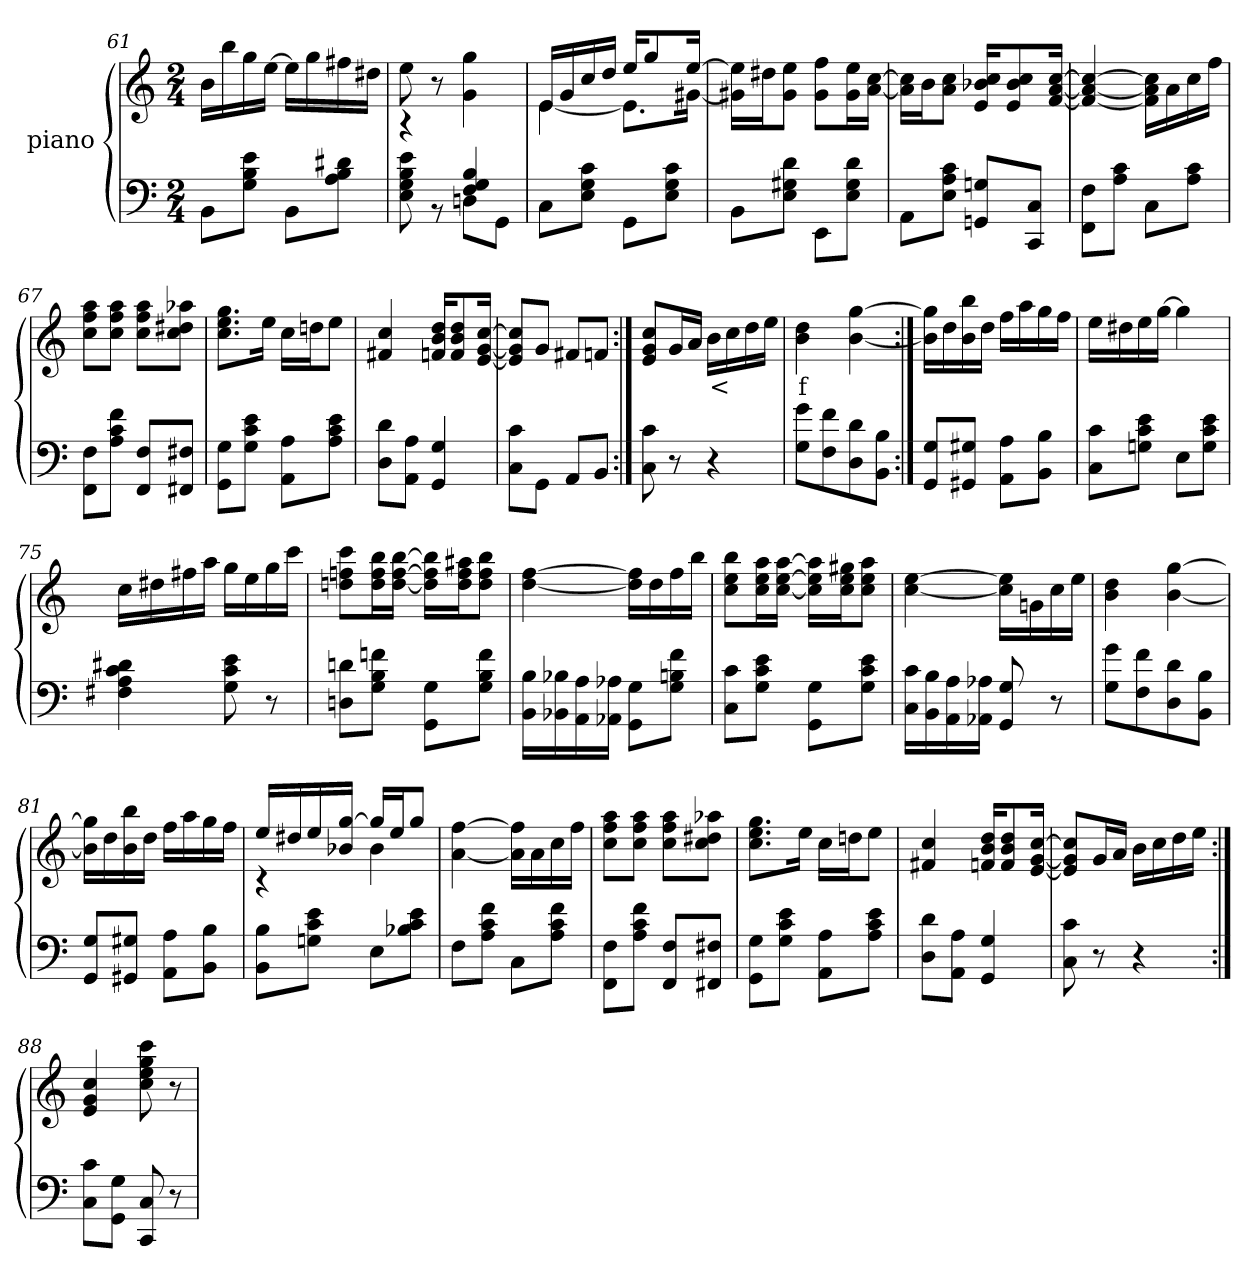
**kern	**kern	**text
*part2	*part1	*part1
*staff2	*staff1	*staff1
*I"piano	*I"piano	*
*clefF4	*clefG2	*
*k[]	*k[]	*
*M2/4	*M2/4	*
=61	=61	=61
8BBL	16bLL	.
.	16bb	.
8e 8B 8GJ	16gg	.
.	[16eeJJ	.
8BBL	16eeLL]	.
.	16gg	.
8d#X 8B 8AJ	16ff#X	.
.	16dd#XJJ	.
=62	=62	=62
*^	*	*
4r	8e 8B 8G 8E	8ee	.
.	8r	8r	.
4B 4G 4F	8DnL	4gg 4g	.
.	8GGJ	.	.
*v	*v	*	*
=63	=63	=63
*	*^	*
8CL	16eLL	[4e	.
.	16g	.	.
8c 8G 8EJ	16cc	.	.
.	16ddJJ	.	.
8GGL	16eeKL	8.eL]	.
.	8gg	.	.
8c 8G 8EJ	.	.	.
.	[16eeJk	[16g#XJk	.
*	*v	*v	*
=64	=64	=64
8BBL	16ee] 16g#X]LL	.
.	16dd#XJ	.
8d 8G#X 8EJ	8ee 8g#J	.
8EEL	8ff 8g#L	.
8d 8G# 8EJ	16ee 16g#L	.
.	[16cc [16aJJ	.
=65	=65	=65
8AAL	16cc] 16a]LL	.
.	16bJ	.
8c 8A 8EJ	8cc 8aJ	.
8Gn 8GGnL	16cc 16b-X 16eKL	.
.	8cc 8b- 8e	.
8C 8CCJ	.	.
.	[16cc [16a [16fJk	.
=66	=66	=66
8F 8FFL	4cc_ 4a_ 4f_	.
8c 8AJ	.	.
8CL	16cc] 16a] 16f]LL	.
.	16a	.
8c 8AJ	16cc	.
.	16ffJJ	.
=67	=67	=67
8F 8FFL	8aa 8ff 8ccL	.
8f 8c 8AJ	8aa 8ff 8ccJ	.
8F 8FFL	8aa 8ff 8ccL	.
8F#X 8FF#XJ	8aa-X 8dd#X 8ccJ	.
=68	=68	=68
8G 8GGL	8.gg 8.ee 8.ccL	.
8e 8c 8GJ	.	.
.	16eeJk	.
8A 8AAL	16ccLL	.
.	16ddnJ	.
8e 8c 8AJ	8eeJ	.
=69	=69	=69
8d 8DL	4cc 4f#X	.
8A 8AAJ	.	.
4G 4GG	16dd 16b 16fnKL	.
.	8dd 8b 8f	.
.	[16cc [16g [16eJk	.
=70	=70	=70
8c 8CL	8cc] 8g] 8e]L	.
8GGJ	8gJ	.
8AAL	8f#XL	.
8BBJ	8fnJ	.
=71:|!	=71:|!	=71:|!
8c 8C	8cc 8g 8eL	.
8r	16gL	.
.	16aJJ	.
4r	16bLL	<
.	16cc	.
.	16dd	.
.	16eeJJ	.
=72	=72	=72
8g 8GL	4dd 4b	f
8f 8F	.	.
8d 8D	[4gg [4b	.
8B 8BBJ	.	.
=73:|!	=73:|!	=73:|!
8G 8GGL	16gg] 16b]LL	.
.	16dd	.
8G#X 8GG#XJ	16bb 16b	.
.	16ddJJ	.
8A 8AAL	16ffLL	.
.	16aa	.
8B 8BBJ	16gg	.
.	16ffJJ	.
=74	=74	=74
8c 8CL	16eeLL	.
.	16dd#X	.
8e 8c 8GnJ	16ee	.
.	[16ggJJ	.
8EL	4gg]	.
8e 8c 8GJ	.	.
=75	=75	=75
4d#X 4c 4A 4F#X	16ccLL	.
.	16dd#X	.
.	16ff#X	.
.	16aaJJ	.
8e 8c 8G	16ggLL	.
.	16ee	.
8r	16gg	.
.	16cccJJ	.
=76	=76	=76
8dn 8DnL	8ccc 8ffn 8ddnL	.
8fn 8B 8GJ	16bb 16ff 16ddL	.
.	[16bb [16ff [16ddJJ	.
8G 8GGL	16bb] 16ff] 16dd]LL	.
.	16aa#X 16ff 16ddJ	.
8f 8B 8GJ	8bb 8ff 8ddJ	.
=77	=77	=77
16B 16BBLL	[4ff [4dd	.
16B-X 16BB-X	.	.
16A 16AA	.	.
16A-X 16AA-XJJ	.	.
8G 8GGL	16ff] 16dd]LL	.
.	16dd	.
8f 8Bn 8GJ	16ff	.
.	16bbJJ	.
=78	=78	=78
8c 8CL	8bb 8ee 8ccL	.
8e 8c 8GJ	16aa 16ee 16ccL	.
.	[16aa [16ee [16ccJJ	.
8G 8GGL	16aa] 16ee] 16cc]LL	.
.	16gg#X 16ee 16ccJ	.
8e 8c 8GJ	8aa 8ee 8ccJ	.
=79	=79	=79
16c 16CLL	[4ee [4cc	.
16B 16BB	.	.
16A 16AA	.	.
16A-X 16AA-XJJ	.	.
8G 8GG	16ee] 16cc]LL	.
.	16gn	.
8r	16cc	.
.	16eeJJ	.
=80	=80	=80
8g 8GL	4dd 4b	.
8f 8F	.	.
8d 8D	[4gg [4b	.
8B 8BBJ	.	.
=81	=81	=81
8G 8GGL	16gg] 16b]LL	.
.	16dd	.
8G#X 8GG#XJ	16bb 16b	.
.	16ddJJ	.
8A 8AAL	16ffLL	.
.	16aa	.
8B 8BBJ	16gg	.
.	16ffJJ	.
=82	=82	=82
*	*^	*
8B 8BBL	16eeLL	4r	.
.	16dd#X	.	.
8e 8c 8GnJ	16ee	.	.
.	[16gg 16b-XJJ	.	.
8EL	16ggLL]	4b-	.
.	16eeJ	.	.
8e 8c 8B-XJ	8ggJ	.	.
*	*v	*v	*
=83	=83	=83
8FL	[4ff [4a	.
8f 8c 8AJ	.	.
8CL	16ff] 16a]LL	.
.	16a	.
8f 8c 8AJ	16cc	.
.	16ffJJ	.
=84	=84	=84
8F 8FFL	8aa 8ff 8ccL	.
8f 8c 8AJ	8aa 8ff 8ccJ	.
8F 8FFL	8aa 8ff 8ccL	.
8F#X 8FF#XJ	8aa-X 8dd#X 8ccJ	.
=85	=85	=85
8G 8GGL	8.gg 8.ee 8.ccL	.
8e 8c 8GJ	.	.
.	16eeJk	.
8A 8AAL	16ccLL	.
.	16ddnJ	.
8e 8c 8AJ	8eeJ	.
=86	=86	=86
8d 8DL	4cc 4f#X	.
8A 8AAJ	.	.
4G 4GG	16dd 16b 16fnKL	.
.	8dd 8b 8f	.
.	[16cc [16g [16eJk	.
=87	=87	=87
8c 8C	8cc] 8g] 8e]L	.
8r	16gL	.
.	16aJJ	.
4r	16bLL	.
.	16cc	.
.	16dd	.
.	16eeJJ	.
=88:|!	=88:|!	=88:|!
8c 8CL	4cc 4g 4e	.
8G 8GGJ	.	.
8C 8CC	8ccc 8gg 8ee 8cc	.
8r	8r	.
=	=	=
*-	*-	*-
